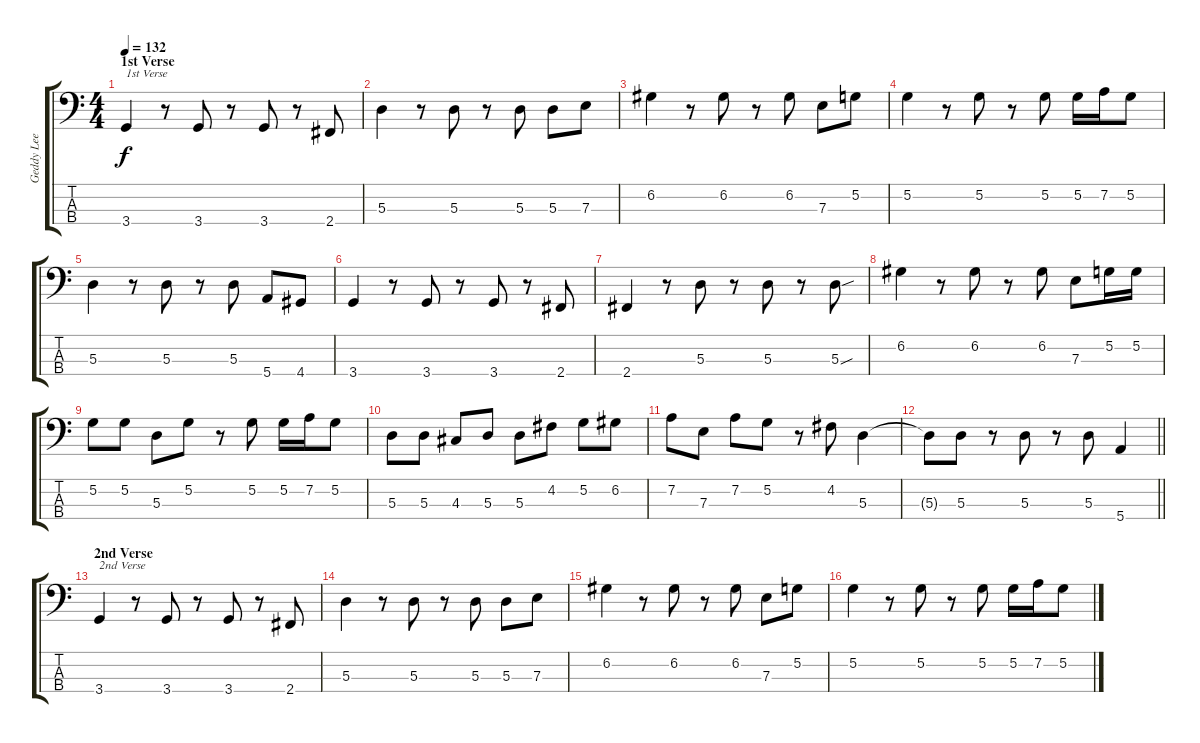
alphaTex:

\track ("Geddy Lee" "Geddy Lee") {instrument electricbasspick}
\staff {score tabs}
\tuning (G2 D2 A1 E1) {hide}
\ts (4 4)
\section ("" "1st Verse")
\tempo 132
\clef f4
\ks c
3.4.4{txt "1st Verse" dy f instrument electricbasspick} r.8 3.4.8 r.8 3.4.8 r.8 2.4.8 |
5.3.4 r.8 5.3.8 r.8 5.3.8 5.3.8 7.3.8 |
6.2.4 r.8 6.2.8 r.8 6.2.8 7.3.8 5.2.8 |
5.2.4 r.8 5.2.8 r.8 5.2.8 5.2.16 7.2.16 5.2.8 |
5.3.4 r.8 5.3.8 r.8 5.3.8 5.4.8 4.4.8 |
3.4.4 r.8 3.4.8 r.8 3.4.8 r.8 2.4.8 |
2.4.4 r.8 5.3.8 r.8 5.3.8 r.8 5.3{sou}.8 |
6.2.4 r.8 6.2.8 r.8 6.2.8 7.3.8 5.2.16 5.2.16 |
5.2.8 5.2.8 5.3.8 5.2.8 r.8 5.2.8 5.2.16 7.2.16 5.2.8 |
5.3.8 5.3.8 4.3.8 5.3.8 5.3.8 4.2.8 5.2.8 6.2.8 |
7.2.8 7.3.8 7.2.8 5.2.8 r.8 4.2.8 5.3.4 |
\barLineRight lightlight
5.3{t}.8 5.3.8 r.8 5.3.8 r.8 5.3.8 5.4.4 |
\section ("" "2nd Verse")
3.4.4{txt "2nd Verse"} r.8 3.4.8 r.8 3.4.8 r.8 2.4.8 |
5.3.4 r.8 5.3.8 r.8 5.3.8 5.3.8 7.3.8 |
6.2.4 r.8 6.2.8 r.8 6.2.8 7.3.8 5.2.8 |
5.2.4 r.8 5.2.8 r.8 5.2.8 5.2.16 7.2.16 5.2.8
